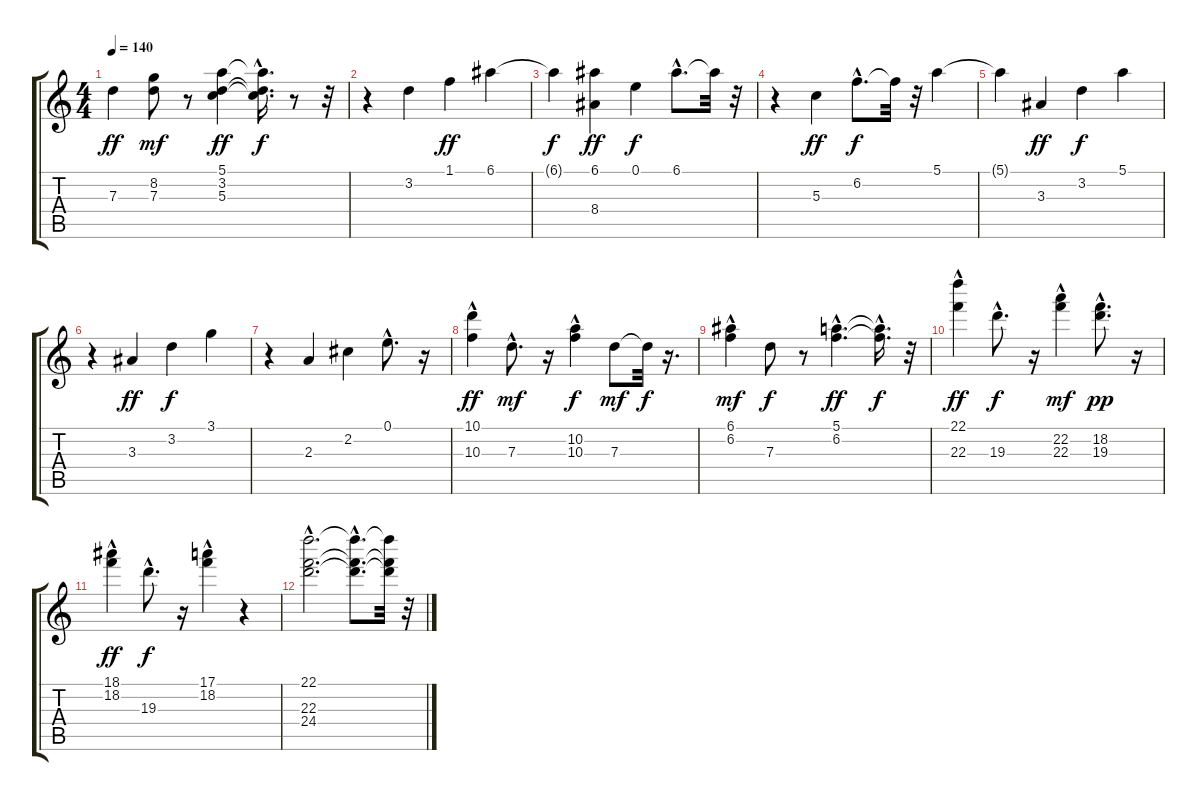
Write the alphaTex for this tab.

\track "" {instrument electricbasspick}
\staff {score tabs}
\tuning (E4 B3 G3 D3 A2 E2) {hide}
\ts (4 4)
\tempo 140
\clef g2
\ks c
7.3.4{dy ff} (8.2 7.3).8{dy mf} r.8 (5.1 3.2 5.3).4{dy ff} (5.1{hac t} 3.2{t} 5.3{t}).16{d dy f} r.8 r.32 |
r.4 3.2.4 1.1.4{dy ff} 6.1.4 |
6.1{t}.4{dy f} (6.1 8.4).4{dy ff} 0.1.4{dy f} 6.1{hac}.8{d} 6.1{t}.32 r.32 |
r.4 5.3.4{dy ff} 6.2{hac}.8{d dy f} 6.2{t}.32 r.32 5.1.4 |
5.1{t}.4 3.3.4{dy ff} 3.2.4{dy f} 5.1.4 |
r.4 3.3.4{dy ff} 3.2.4{dy f} 3.1.4 |
r.4 2.3.4 2.2.4 0.1{hac}.8{d} r.16 |
(10.1{hac} 10.3{hac}).4{dy ff} 7.3{hac}.8{d dy mf} r.16 (10.2 10.3{hac}).4{dy f} 7.3.8{dy mf} 7.3{t}.32{dy f} r.16{d} |
(6.1 6.2{hac}).4{dy mf} 7.3.8{dy f} r.8 (5.1{hac} 6.2{hac}).4{d dy ff} (5.1{hac t} 6.2{hac t}).16{d dy f} r.32 |
(22.1{hac} 22.3{hac}).4{dy ff} 19.3{hac}.8{d dy f} r.16 (22.2 22.3{hac}).4{dy mf} (18.2{hac} 19.3{hac}).8{d dy pp} r.16 |
(18.1 18.2{hac}).4{dy ff} 19.3{hac}.8{d dy f} r.16 (17.1 18.2{hac}).4 r.4 |
(22.1{hac} 22.3{hac} 24.4{hac}).2{d} (22.1{hac t} 22.3{hac t} 24.4{hac t}).8{d} (22.1{t} 22.3{t} 24.4{t}).32 r.32
